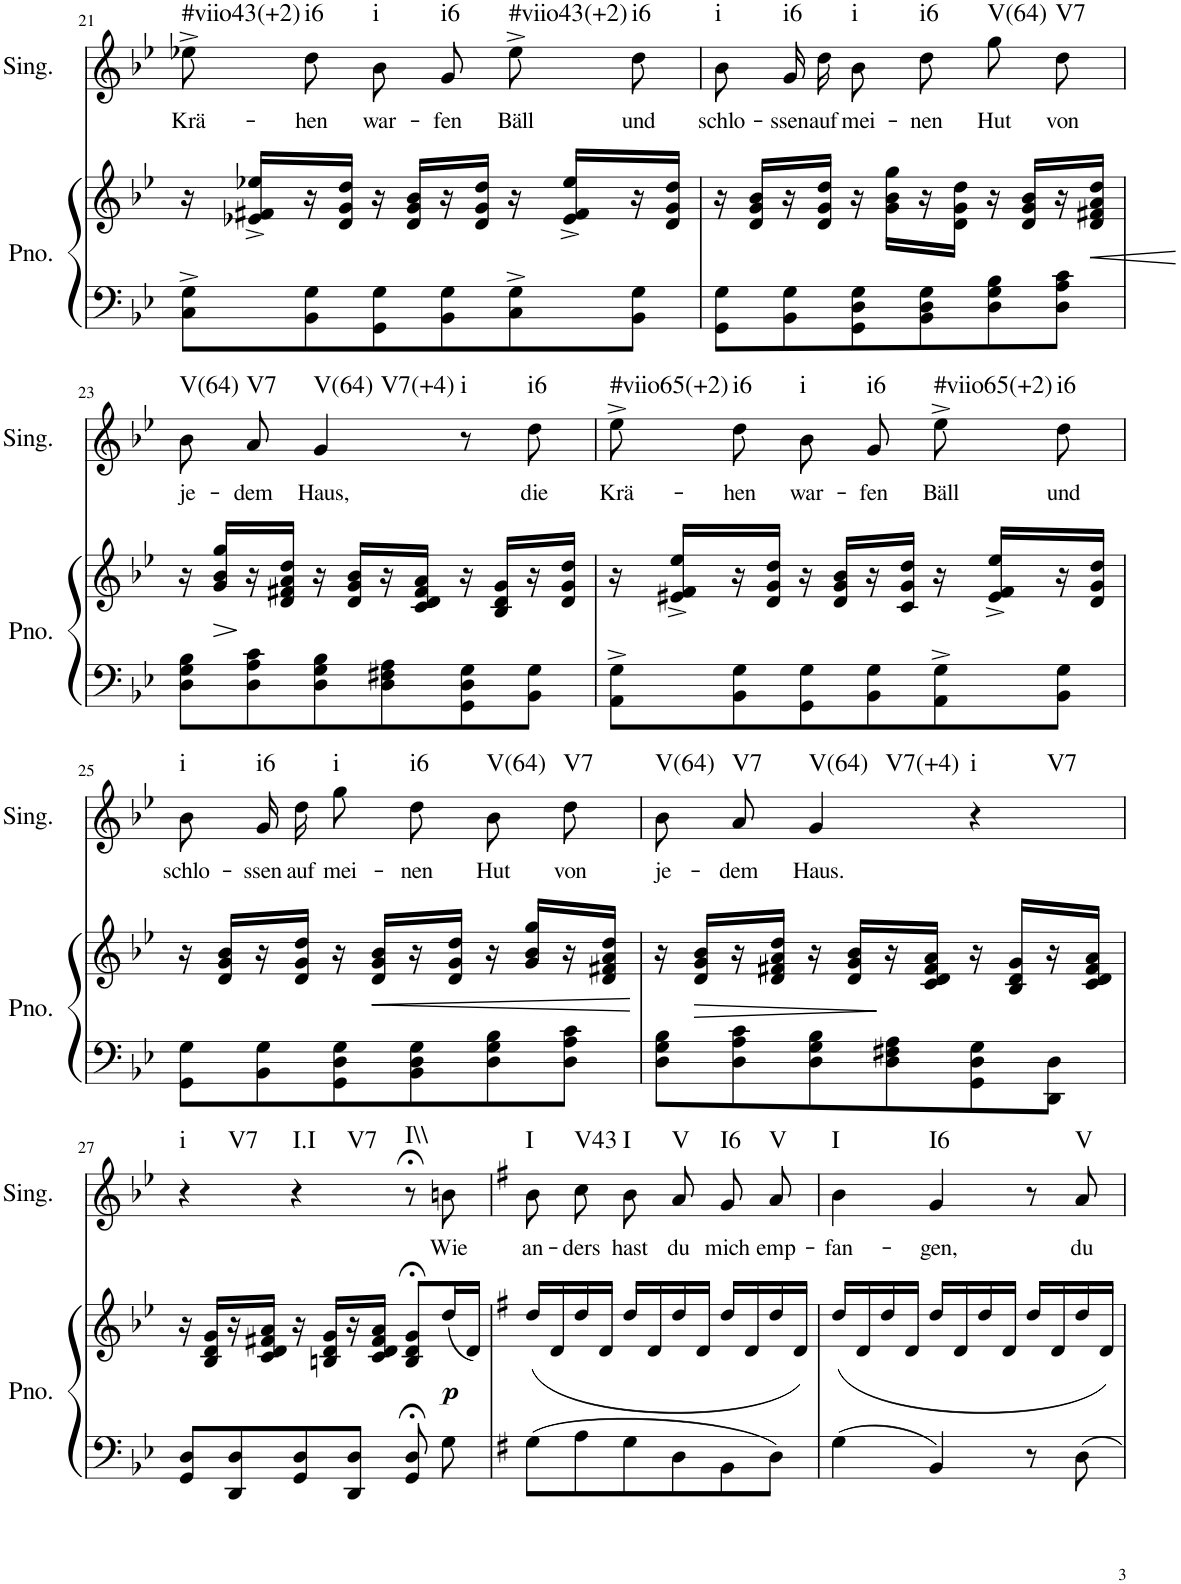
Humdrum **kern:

**kern	**kern	**dynam	**kern	**text	**harte
*part2	*part2	*part2	*part1	*part1	*part1
*staff3	*staff2	*staff2/3	*staff1	*staff1	*
*I"Pianoforte	*	*	*I"Singstimme	*	*
*I'Pno.	*	*	*I'Sing.	*	*
!!LO:PB:g=z
*clefF4	*clefG2	*	*clefG2	*	*
*k[b-e-]	*k[b-e-]	*	*k[b-e-]	*	*
*M3/4	*M3/4	*	*M3/4	*	*
=21	=21	=21	=21	=21	=21
!	!	!	!	!LO:LY:b	!LO:H:kt=#viio43(+2)
8C\^ 8G\^L	16r	.	8ee-X^\	Krä-	N
.	16e-X/^ 16f#X/^ 16ee-X/^LL	.	.	.	.
!	!	!	!	!LO:LY:b	!LO:H:kt=i6
8BB-\ 8G\	16r	.	8dd\	-hen	N
.	16d/ 16g/ 16dd/JJ	.	.	.	.
!	!	!	!	!LO:LY:b	!LO:H:kt=i
8GG\ 8G\	16r	.	8b-\	war-	N
.	16d/ 16g/ 16b-/LL	.	.	.	.
!	!	!	!	!LO:LY:b	!LO:H:kt=i6
8BB-\ 8G\	16r	.	8g/	-fen	N
.	16d/ 16g/ 16dd/JJ	.	.	.	.
!	!	!	!	!LO:LY:b	!LO:H:kt=#viio43(+2)
8C\^ 8G\^	16r	.	8ee-^\	Bäll	N
.	16e-/^ 16f#/^ 16ee-/^LL	.	.	.	.
!	!	!	!	!LO:LY:b	!LO:H:kt=i6
8BB-\ 8G\J	16r	.	8dd\	und	N
.	16d/ 16g/ 16dd/JJ	.	.	.	.
=22	=22	=22	=22	=22	=22
!	!	!	!	!LO:LY:b	!LO:H:kt=i
8GG\ 8G\L	16r	.	8b-\	schlo-	N
.	16d/ 16g/ 16b-/LL	.	.	.	.
!	!	!	!	!LO:LY:b	!LO:H:kt=i6
8BB-\ 8G\	16r	.	16g\LL	-ssen	N
!	!	!	!	!LO:LY:b	!
.	16d/ 16g/ 16dd/JJ	.	16dd\JJ	auf	.
!	!	!	!	!LO:LY:b	!LO:H:kt=i
8GG\ 8D\ 8G\	16r	.	8b-\	mei-	N
.	16g\ 16b-\ 16gg\LL	.	.	.	.
!	!	!	!	!LO:LY:b	!LO:H:kt=i6
8BB-\ 8D\ 8G\	16r	.	8dd\	-nen	N
.	16d\ 16g\ 16dd\JJ	.	.	.	.
!	!	!	!	!LO:LY:b	!LO:H:kt=V(64)
8D\ 8G\ 8B-\	16r	.	8gg\	Hut	N
.	16d/ 16g/ 16b-/LL	.	.	.	.
!	!	!	!	!LO:LY:b	!LO:H:kt=V7
8D\ 8A\ 8c\J	16r	.	8dd\	von	N
!	!	!LO:HP:b	!	!	!
.	16d/ 16f#X/ 16a/ 16dd/JJ	<	.	.	.
.	.	[	.	.	.
!!LO:LB:g=z
=23	=23	=23	=23	=23	=23
!	!	!	!	!LO:LY:b	!LO:H:kt=V(64)
8D\ 8G\ 8B-\L	16r	.	8b-\	je-	N
!	!	!LO:HP:b	!	!	!
.	16g/ 16b-/ 16gg/LL	>	.	.	.
!	!	!	!	!LO:LY:b	!LO:H:kt=V7
8D\ 8A\ 8c\	16r	]	8a/	-dem	N
.	16d/ 16f#X/ 16a/ 16dd/JJ	.	.	.	.
!	!	!	!	!LO:LY:b	!LO:H:n=1:kt=V(64)
!	!	!	!	!	!LO:H:n=2:kt=V7(+4)
8D\ 8G\ 8B-\	16r	.	4g/	Haus,	N N
.	16d/ 16g/ 16b-/LL	.	.	.	.
8D\ 8F#X\ 8A\	16r	.	.	.	.
.	16c/ 16d/ 16f#/ 16a/JJ	.	.	.	.
!	!	!	!	!	!LO:H:kt=i
8GG\ 8D\ 8G\	16r	.	8r	.	N
.	16B-/ 16d/ 16g/LL	.	.	.	.
!	!	!	!	!LO:LY:b	!LO:H:kt=i6
8BB-\ 8G\J	16r	.	8dd\	die	N
.	16d/ 16g/ 16dd/JJ	.	.	.	.
=24	=24	=24	=24	=24	=24
!	!	!	!	!LO:LY:b	!LO:H:kt=#viio65(+2)
8AA\^ 8G\^L	16r	.	8ee-^\	Krä-	N
.	16e#X/^ 16f/^ 16ee-/^LL	.	.	.	.
!	!	!	!	!LO:LY:b	!LO:H:kt=i6
8BB-\ 8G\	16r	.	8dd\	-hen	N
.	16d/ 16g/ 16dd/JJ	.	.	.	.
!	!	!	!	!LO:LY:b	!LO:H:kt=i
8GG\ 8G\	16r	.	8b-\	war-	N
.	16d/ 16g/ 16b-/LL	.	.	.	.
!	!	!	!	!LO:LY:b	!LO:H:kt=i6
8BB-\ 8G\	16r	.	8g/	-fen	N
.	16c/ 16g/ 16dd/JJ	.	.	.	.
!	!	!	!	!LO:LY:b	!LO:H:kt=#viio65(+2)
8AA\^ 8G\^	16r	.	8ee-^\	Bäll	N
.	16e#/^ 16f/^ 16ee-/^LL	.	.	.	.
!	!	!	!	!LO:LY:b	!LO:H:kt=i6
8BB-\ 8G\J	16r	.	8dd\	und	N
.	16d/ 16g/ 16dd/JJ	.	.	.	.
!!LO:LB:g=z
=25	=25	=25	=25	=25	=25
!	!	!	!	!LO:LY:b	!LO:H:kt=i
8GG\ 8G\L	16r	.	8b-\	schlo-	N
.	16d/ 16g/ 16b-/LL	.	.	.	.
!	!	!	!	!LO:LY:b	!LO:H:kt=i6
8BB-\ 8G\	16r	.	16g\LL	-ssen	N
!	!	!	!	!LO:LY:b	!
.	16d/ 16g/ 16dd/JJ	.	16dd\JJ	auf	.
!	!	!	!	!LO:LY:b	!LO:H:kt=i
8GG\ 8D\ 8G\	16r	.	8gg\	mei-	N
!	!	!LO:HP:b	!	!	!
.	16d/ 16g/ 16b-/LL	<	.	.	.
!	!	!	!	!LO:LY:b	!LO:H:kt=i6
8BB-\ 8D\ 8G\	16r	.	8dd\	-nen	N
.	16d/ 16g/ 16dd/JJ	.	.	.	.
!	!	!	!	!LO:LY:b	!LO:H:kt=V(64)
8D\ 8G\ 8B-\	16r	.	8b-\	Hut	N
.	16g/ 16b-/ 16gg/LL	.	.	.	.
!	!	!	!	!LO:LY:b	!LO:H:kt=V7
8D\ 8A\ 8c\J	16r	.	8dd\	von	N
.	16d/ 16f#X/ 16a/ 16dd/JJ	.	.	.	.
.	.	[	.	.	.
=26	=26	=26	=26	=26	=26
!	!	!	!	!LO:LY:b	!LO:H:kt=V(64)
8D\ 8G\ 8B-\L	16r	.	8b-\	je-	N
!	!	!LO:HP:b	!	!	!
.	16d/ 16g/ 16b-/LL	>	.	.	.
!	!	!	!	!LO:LY:b	!LO:H:kt=V7
8D\ 8A\ 8c\	16r	.	8a/	-dem	N
.	16d/ 16f#X/ 16a/ 16dd/JJ	.	.	.	.
!	!	!	!	!LO:LY:b	!LO:H:n=1:kt=V(64)
!	!	!	!	!	!LO:H:n=2:kt=V7(+4)
8D\ 8G\ 8B-\	16r	.	4g/	Haus.	N N
.	16d/ 16g/ 16b-/LL	.	.	.	.
8D\ 8F#X\ 8A\	16r	.	.	.	.
.	16c/ 16d/ 16f#/ 16a/JJ	.	.	.	.
!	!	!	!	!	!LO:H:n=1:kt=i
!	!	!	!	!	!LO:H:n=2:kt=V7
8GG\ 8D\ 8G\	16r	.	4r	.	N N
.	16B-/ 16d/ 16g/LL	.	.	.	.
8DD\ 8D\J	16r	.	.	.	.
.	16c/ 16d/ 16f#/ 16a/JJ	.	.	.	.
.	.	]	.	.	.
!!LO:LB:g=z
=27	=27	=27	=27	=27	=27
!	!	!	!	!	!LO:H:n=1:kt=i
!	!	!	!	!	!LO:H:n=2:kt=V7
8GG/ 8D/L	16r	.	4r	.	N N
.	16B-/ 16d/ 16g/LL	.	.	.	.
8DD/ 8D/	16r	.	.	.	.
.	16c/ 16d/ 16f#X/ 16a/JJ	.	.	.	.
!	!	!	!	!	!LO:H:n=1:kt=I.I
!	!	!	!	!	!LO:H:n=2:kt=V7
8GG/ 8D/	16r	.	4r	.	N N
.	16Bn/ 16d/ 16g/LL	.	.	.	.
8DD/ 8D/J	16r	.	.	.	.
.	16c/ 16d/ 16f#/ 16a/JJ	.	.	.	.
!	!	!	!	!	!LO:H:kt=I\\
8GG/;< 8D/;<	8B/;< 8d/;< 8g/;<L	.	8r;<	.	N
!	!	!LO:DY:b	!	!LO:LY:b	!
8G\	(16dd/L	p	8bn\	Wie	.
.	16d/JJ)	.	.	.	.
=28	=28	=28	=28	=28	=28
*k[f#]	*k[f#]	*	*k[f#]	*	*
!	!	!	!	!LO:LY:b	!LO:H:kt=I
8G\L	(16dd/LL	.	8b\	an-	N
.	16d/	.	.	.	.
!	!	!	!	!LO:LY:b	!LO:H:kt=V43
8A\	16dd/	.	8cc\	-ders	N
.	16d/JJ	.	.	.	.
!	!	!	!	!LO:LY:b	!LO:H:kt=I
8G\	16dd/LL	.	8b\	hast	N
.	16d/	.	.	.	.
!	!	!	!	!LO:LY:b	!LO:H:kt=V
8D\	16dd/	.	8a/	du	N
.	16d/JJ	.	.	.	.
!	!	!	!	!LO:LY:b	!LO:H:kt=I6
8BB\	16dd/LL	.	8g/	mich	N
.	16d/	.	.	.	.
!	!	!	!	!LO:LY:b	!LO:H:kt=V
8D\J	16dd/	.	8a/	emp-	N
.	16d/JJ)	.	.	.	.
=29	=29	=29	=29	=29	=29
!	!	!	!	!LO:LY:b	!LO:H:kt=I
4G\	(16dd/LL	.	4b\	-fan-	N
.	16d/	.	.	.	.
.	16dd/	.	.	.	.
.	16d/JJ	.	.	.	.
!	!	!	!	!LO:LY:b	!LO:H:kt=I6
4BB/	16dd/LL	.	4g/	-gen,	N
.	16d/	.	.	.	.
.	16dd/	.	.	.	.
.	16d/JJ	.	.	.	.
8r	16dd/LL	.	8r	.	.
.	16d/	.	.	.	.
!	!	!	!	!LO:LY:b	!LO:H:kt=V
8D\	16dd/	.	8a/	du	N
.	16d/JJ)	.	.	.	.
=	=	=	=	=	=
*-	*-	*-	*-	*-	*-
